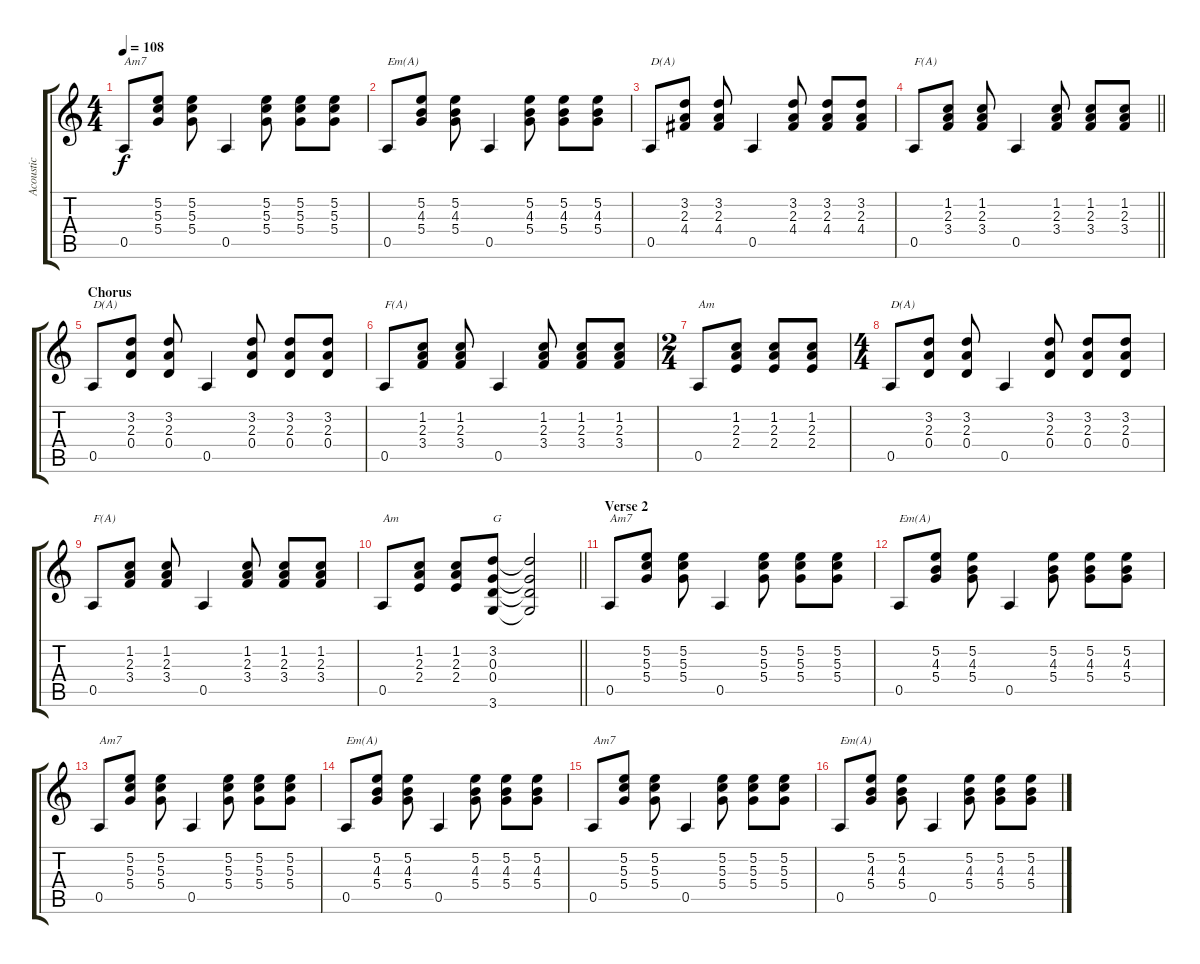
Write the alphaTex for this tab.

\track ("Acoustic" "Acoustic") {instrument acousticguitarsteel}
\staff {score tabs}
\tuning (E4 B3 G3 D3 A2 E2) {hide}
\ts (4 4)
\tempo 108
\clef g2
\ks c
0.5.8{txt "Am7" dy f} (5.2 5.3 5.4).8 (5.2 5.3 5.4).8 0.5.4 (5.2 5.3 5.4).8 (5.2 5.3 5.4).8 (5.2 5.3 5.4).8 |
0.5.8{txt "Em(A)"} (5.2 4.3 5.4).8 (5.2 4.3 5.4).8 0.5.4 (5.2 4.3 5.4).8 (5.2 4.3 5.4).8 (5.2 4.3 5.4).8 |
0.5.8{txt "D(A)"} (3.2 2.3 4.4).8 (3.2 2.3 4.4).8 0.5.4 (3.2 2.3 4.4).8 (3.2 2.3 4.4).8 (3.2 2.3 4.4).8 |
\barLineRight lightlight
0.5.8{txt "F(A)"} (1.2 2.3 3.4).8 (1.2 2.3 3.4).8 0.5.4 (1.2 2.3 3.4).8 (1.2 2.3 3.4).8 (1.2 2.3 3.4).8 |
\section ("" "Chorus")
0.5.8{txt "D(A)"} (3.2 2.3 0.4).8 (3.2 2.3 0.4).8 0.5.4 (3.2 2.3 0.4).8 (3.2 2.3 0.4).8 (3.2 2.3 0.4).8 |
0.5.8{txt "F(A)"} (1.2 2.3 3.4).8 (1.2 2.3 3.4).8 0.5.4 (1.2 2.3 3.4).8 (1.2 2.3 3.4).8 (1.2 2.3 3.4).8 |
\ts (2 4)
0.5.8{txt "Am"} (1.2 2.3 2.4).8 (1.2 2.3 2.4).8 (1.2 2.3 2.4).8 |
\ts (4 4)
0.5.8{txt "D(A)"} (3.2 2.3 0.4).8 (3.2 2.3 0.4).8 0.5.4 (3.2 2.3 0.4).8 (3.2 2.3 0.4).8 (3.2 2.3 0.4).8 |
0.5.8{txt "F(A)"} (1.2 2.3 3.4).8 (1.2 2.3 3.4).8 0.5.4 (1.2 2.3 3.4).8 (1.2 2.3 3.4).8 (1.2 2.3 3.4).8 |
\barLineRight lightlight
0.5.8{txt "Am"} (1.2 2.3 2.4).8 (1.2 2.3 2.4).8 (3.2 0.3 0.4 3.6).8{txt "G"} (3.2{t} 0.3{t} 0.4{t} 3.6{t}).2 |
\section ("" "Verse 2")
0.5.8{txt "Am7"} (5.2 5.3 5.4).8 (5.2 5.3 5.4).8 0.5.4 (5.2 5.3 5.4).8 (5.2 5.3 5.4).8 (5.2 5.3 5.4).8 |
0.5.8{txt "Em(A)"} (5.2 4.3 5.4).8 (5.2 4.3 5.4).8 0.5.4 (5.2 4.3 5.4).8 (5.2 4.3 5.4).8 (5.2 4.3 5.4).8 |
0.5.8{txt "Am7"} (5.2 5.3 5.4).8 (5.2 5.3 5.4).8 0.5.4 (5.2 5.3 5.4).8 (5.2 5.3 5.4).8 (5.2 5.3 5.4).8 |
0.5.8{txt "Em(A)"} (5.2 4.3 5.4).8 (5.2 4.3 5.4).8 0.5.4 (5.2 4.3 5.4).8 (5.2 4.3 5.4).8 (5.2 4.3 5.4).8 |
0.5.8{txt "Am7"} (5.2 5.3 5.4).8 (5.2 5.3 5.4).8 0.5.4 (5.2 5.3 5.4).8 (5.2 5.3 5.4).8 (5.2 5.3 5.4).8 |
0.5.8{txt "Em(A)"} (5.2 4.3 5.4).8 (5.2 4.3 5.4).8 0.5.4 (5.2 4.3 5.4).8 (5.2 4.3 5.4).8 (5.2 4.3 5.4).8
